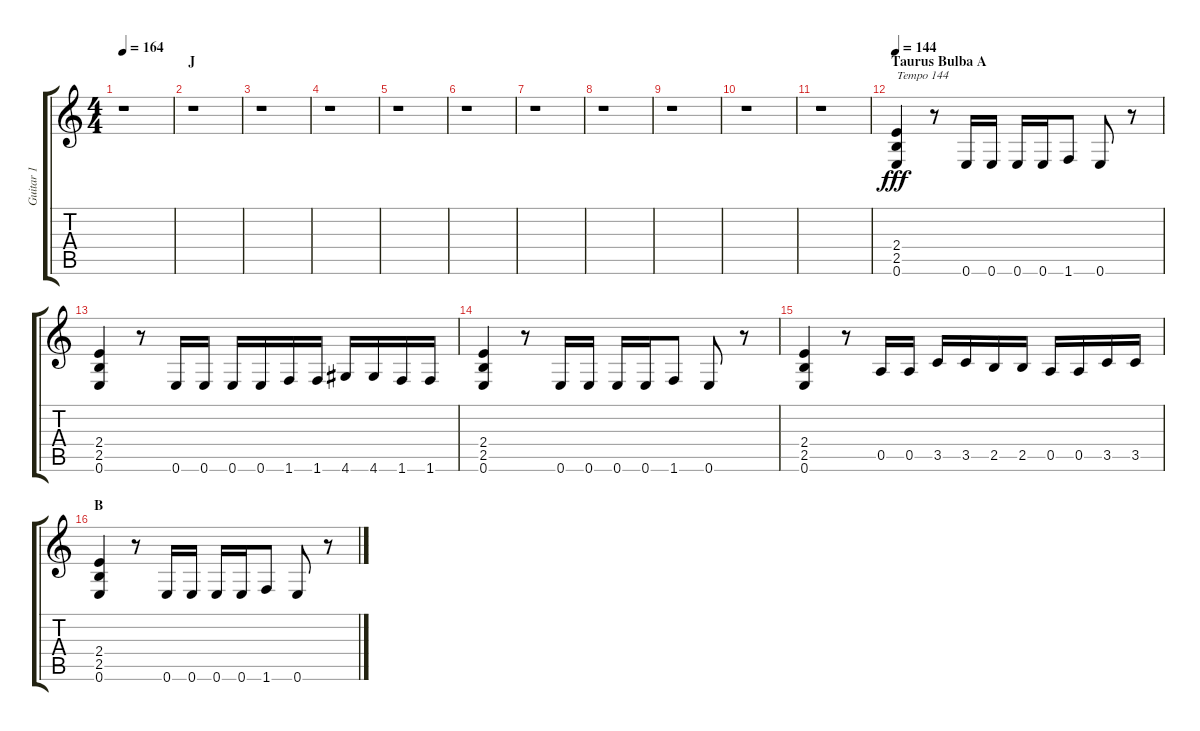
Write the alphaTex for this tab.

\track ("Guitar 1" "Guitar 1") {instrument distortionguitar}
\staff {score tabs}
\tuning (E4 B3 G3 D3 A2 E2) {hide}
\ts (4 4)
\tempo 164
\clef g2
\ks c
r.1{dy f} |
\section ("" "J")
r.1 |
r.1 |
r.1 |
r.1 |
r.1 |
r.1 |
r.1 |
r.1 |
r.1 |
r.1 |
\section ("" "Taurus Bulba A")
\tempo 144
(2.4 2.5 0.6).4{txt "Tempo 144" dy fff} r.8 0.6.16 0.6.16 0.6.16 0.6.16 1.6.8 0.6.8 r.8 |
(2.4 2.5 0.6).4 r.8 0.6.16 0.6.16 0.6.16 0.6.16 1.6.16 1.6.16 4.6.16 4.6.16 1.6.16 1.6.16 |
(2.4 2.5 0.6).4 r.8 0.6.16 0.6.16 0.6.16 0.6.16 1.6.8 0.6.8 r.8 |
(2.4 2.5 0.6).4 r.8 0.5.16 0.5.16 3.5.16 3.5.16 2.5.16 2.5.16 0.5.16 0.5.16 3.5.16 3.5.16 |
\section ("" "B")
(2.4 2.5 0.6).4 r.8 0.6.16 0.6.16 0.6.16 0.6.16 1.6.8 0.6.8 r.8
